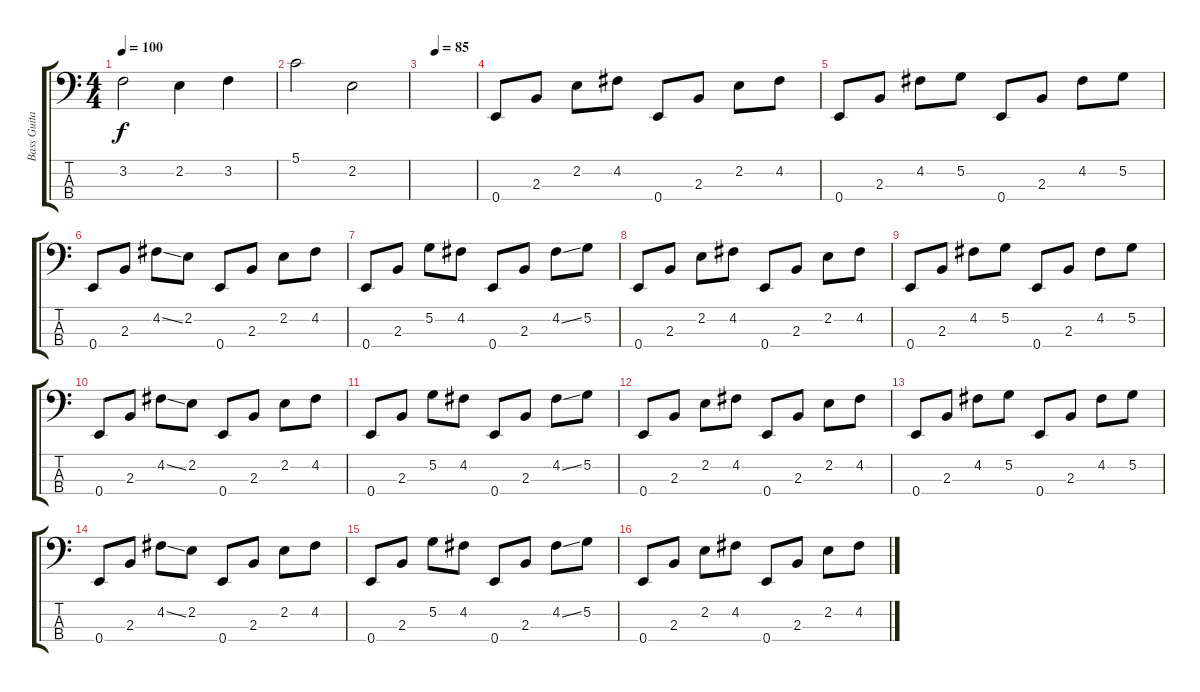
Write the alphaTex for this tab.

\track ("Bass Guitar" "Bass Guita") {instrument electricbassfinger}
\staff {score tabs}
\tuning (G2 D2 A1 E1) {hide}
\ts (4 4)
\tempo 100
\clef f4
\ks c
3.2.2{dy f} 2.2.4 3.2.4 |
5.1.2 2.2.2 |
\tempo (85 0.25)
|
0.4.8 2.3.8 2.2.8 4.2.8 0.4.8 2.3.8 2.2.8 4.2.8 |
0.4.8 2.3.8 4.2.8 5.2.8 0.4.8 2.3.8 4.2.8 5.2.8 |
0.4.8 2.3.8 4.2{ss}.8 2.2.8 0.4.8 2.3.8 2.2.8 4.2.8 |
0.4.8 2.3.8 5.2.8 4.2.8 0.4.8 2.3.8 4.2{ss}.8 5.2.8 |
0.4.8 2.3.8 2.2.8 4.2.8 0.4.8 2.3.8 2.2.8 4.2.8 |
0.4.8 2.3.8 4.2.8 5.2.8 0.4.8 2.3.8 4.2.8 5.2.8 |
0.4.8 2.3.8 4.2{ss}.8 2.2.8 0.4.8 2.3.8 2.2.8 4.2.8 |
0.4.8 2.3.8 5.2.8 4.2.8 0.4.8 2.3.8 4.2{ss}.8 5.2.8 |
0.4.8 2.3.8 2.2.8 4.2.8 0.4.8 2.3.8 2.2.8 4.2.8 |
0.4.8 2.3.8 4.2.8 5.2.8 0.4.8 2.3.8 4.2.8 5.2.8 |
0.4.8 2.3.8 4.2{ss}.8 2.2.8 0.4.8 2.3.8 2.2.8 4.2.8 |
0.4.8 2.3.8 5.2.8 4.2.8 0.4.8 2.3.8 4.2{ss}.8 5.2.8 |
0.4.8 2.3.8 2.2.8 4.2.8 0.4.8 2.3.8 2.2.8 4.2.8
